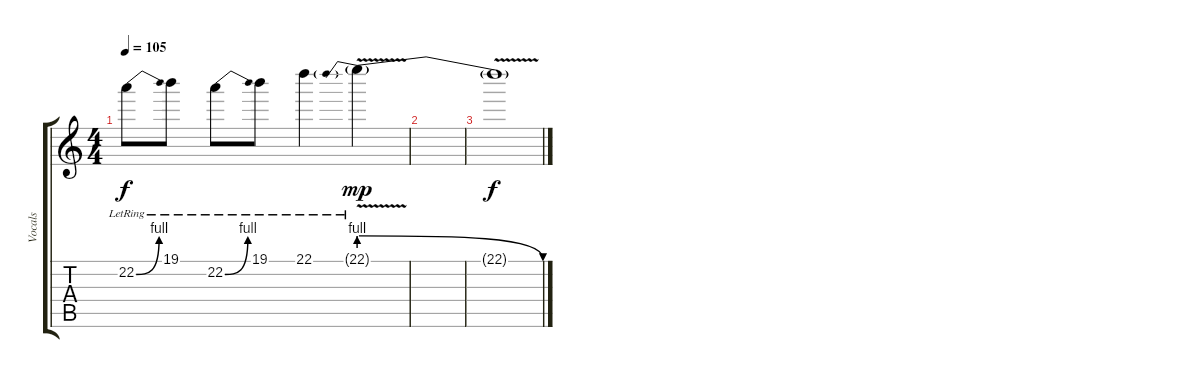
\track ("Vocals" "Vocals") {instrument distortionguitar}
\staff {score tabs}
\tuning (E4 B3 G3 D3 A2 E2) {hide}
\ts (4 4)
\tempo 105
\clef g2
\ks c
22.2{be (bend 0 0 60 4) lr}.8{dy f} 19.1{lr}.8 22.2{be (bend 0 0 60 4) lr}.8 19.1{lr}.8 22.1{lr}.4 22.1{be (prebendrelease 0 4 60 0) v g lr}.4{dy mp} |
|
22.1{t}.1{dy f}
